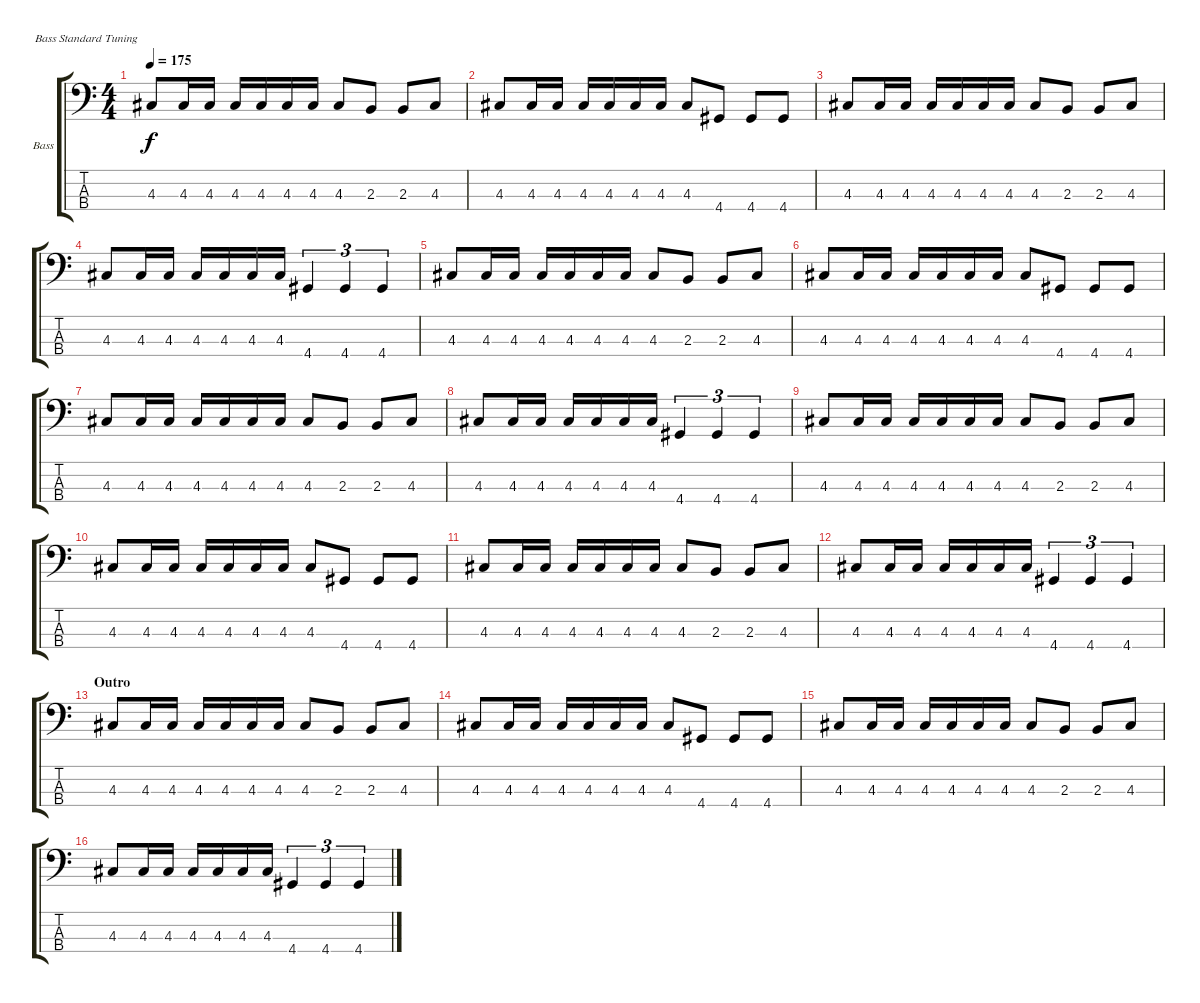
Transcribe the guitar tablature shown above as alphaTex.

\bracketExtendMode groupsimilarinstruments
\firstSystemTrackNameOrientation horizontal
\otherSystemsTrackNameOrientation horizontal
\track ("Bass" "Bass") {instrument electricbasspick}
\staff {score tabs}
\tuning (G2 D2 A1 E1)
\ts (4 4)
\tempo 175
\clef f4
\ks c
4.3.8{dy f} 4.3.16 4.3.16 4.3.16 4.3.16 4.3.16 4.3.16 4.3.8 2.3.8 2.3.8 4.3.8 |
4.3.8 4.3.16 4.3.16 4.3.16 4.3.16 4.3.16 4.3.16 4.3.8 4.4.8 4.4.8 4.4.8 |
4.3.8 4.3.16 4.3.16 4.3.16 4.3.16 4.3.16 4.3.16 4.3.8 2.3.8 2.3.8 4.3.8 |
4.3.8 4.3.16 4.3.16 4.3.16 4.3.16 4.3.16 4.3.16 4.4.4{tu (3 2)} 4.4.4{tu (3 2)} 4.4.4{tu (3 2)} |
4.3.8 4.3.16 4.3.16 4.3.16 4.3.16 4.3.16 4.3.16 4.3.8 2.3.8 2.3.8 4.3.8 |
4.3.8 4.3.16 4.3.16 4.3.16 4.3.16 4.3.16 4.3.16 4.3.8 4.4.8 4.4.8 4.4.8 |
4.3.8 4.3.16 4.3.16 4.3.16 4.3.16 4.3.16 4.3.16 4.3.8 2.3.8 2.3.8 4.3.8 |
4.3.8 4.3.16 4.3.16 4.3.16 4.3.16 4.3.16 4.3.16 4.4.4{tu (3 2)} 4.4.4{tu (3 2)} 4.4.4{tu (3 2)} |
4.3.8 4.3.16 4.3.16 4.3.16 4.3.16 4.3.16 4.3.16 4.3.8 2.3.8 2.3.8 4.3.8 |
4.3.8 4.3.16 4.3.16 4.3.16 4.3.16 4.3.16 4.3.16 4.3.8 4.4.8 4.4.8 4.4.8 |
4.3.8 4.3.16 4.3.16 4.3.16 4.3.16 4.3.16 4.3.16 4.3.8 2.3.8 2.3.8 4.3.8 |
4.3.8 4.3.16 4.3.16 4.3.16 4.3.16 4.3.16 4.3.16 4.4.4{tu (3 2)} 4.4.4{tu (3 2)} 4.4.4{tu (3 2)} |
\section ("" "Outro")
4.3.8 4.3.16 4.3.16 4.3.16 4.3.16 4.3.16 4.3.16 4.3.8 2.3.8 2.3.8 4.3.8 |
4.3.8 4.3.16 4.3.16 4.3.16 4.3.16 4.3.16 4.3.16 4.3.8 4.4.8 4.4.8 4.4.8 |
4.3.8 4.3.16 4.3.16 4.3.16 4.3.16 4.3.16 4.3.16 4.3.8 2.3.8 2.3.8 4.3.8 |
4.3.8 4.3.16 4.3.16 4.3.16 4.3.16 4.3.16 4.3.16 4.4.4{tu (3 2)} 4.4.4{tu (3 2)} 4.4.4{tu (3 2)}
